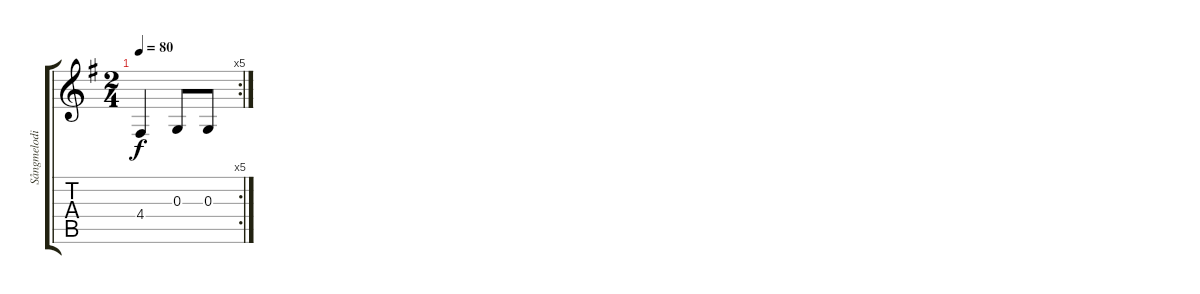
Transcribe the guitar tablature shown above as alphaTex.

\track ("Sångmelodi" "Sångmelodi") {instrument harpsichord}
\staff {score tabs}
\tuning (E4 B3 G3 D3 A2 E2) {hide}
\rc 5
\ts (2 4)
\tempo 80
\clef g2
\ks g
4.4.4{dy f} 0.3.8 0.3.8
